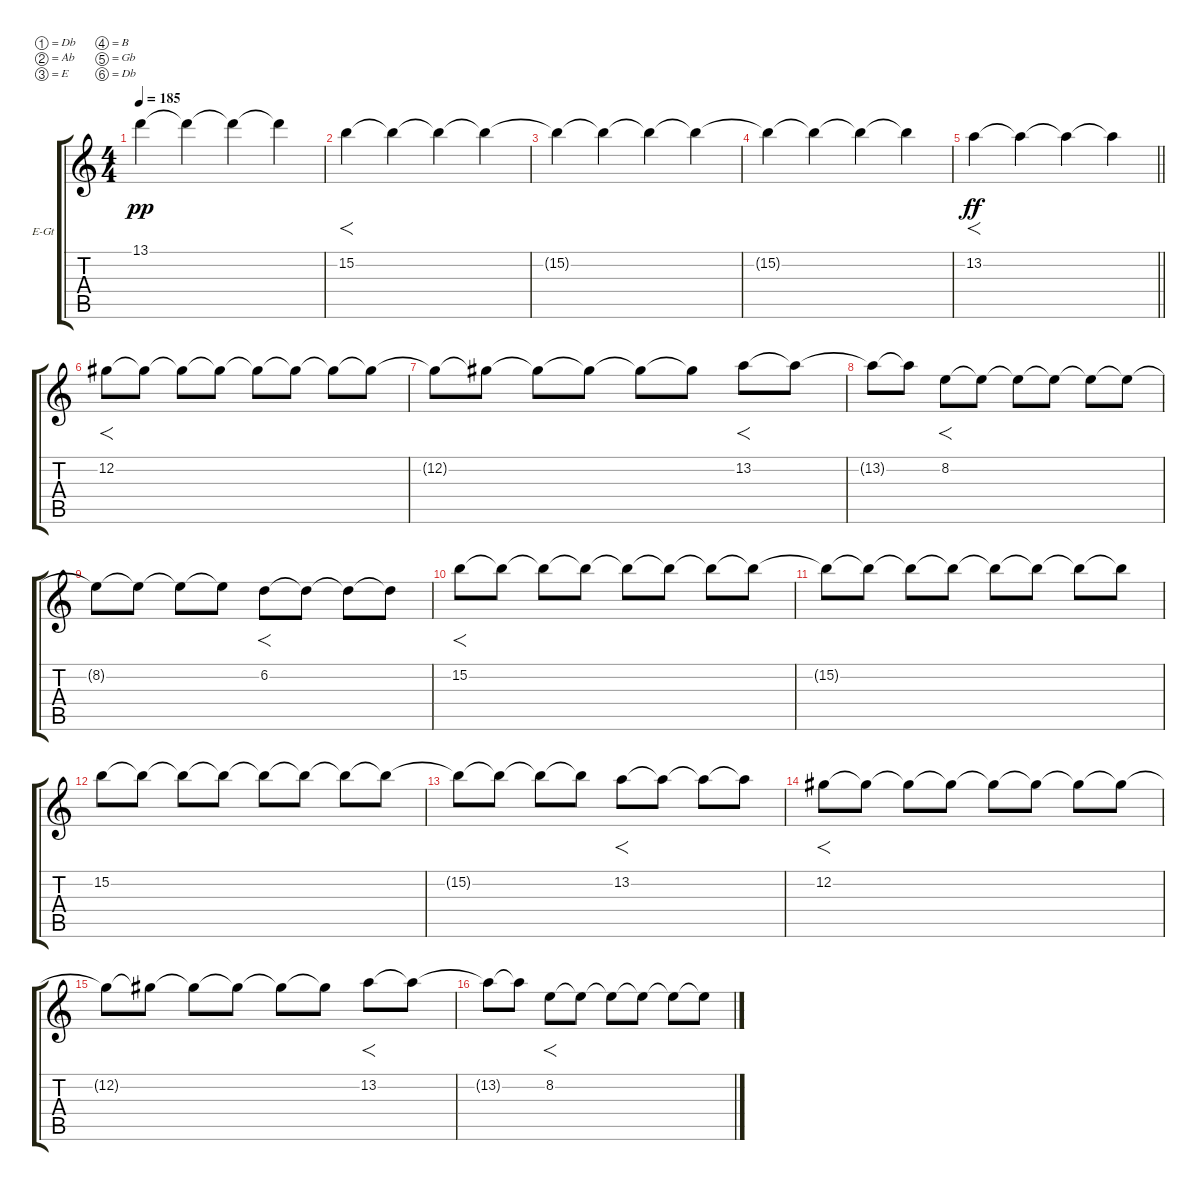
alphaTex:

\bracketExtendMode groupsimilarinstruments
\firstSystemTrackNameOrientation horizontal
\otherSystemsTrackNameOrientation horizontal
\track ("Gtr" "E-Gt") {instrument overdrivenguitar}
\staff {score tabs}
\tuning (Db4 Ab3 E3 B2 Gb2 Db2)
\ts (4 4)
\tempo 185
\clef g2
\ks c
13.1{t}.4{dy pp} 13.1{t}.4 13.1{t}.4 13.1{t}.4 |
15.2.4{f} 15.2{t}.4 15.2{t}.4 15.2{t}.4 |
15.2{t}.4 15.2{t}.4 15.2{t}.4 15.2{t}.4 |
15.2{t}.4 15.2{t}.4 15.2{t}.4 15.2{t}.4 |
\barLineRight lightlight
13.2.4{f dy ff} 13.2{t}.4 13.2{t}.4 13.2{t}.4 |
\section ("" "")
12.2.8{f} 12.2{t}.8 12.2{t}.8 12.2{t}.8 12.2{t}.8 12.2{t}.8 12.2{t}.8 12.2{t}.8 |
12.2{t}.8 12.2{t}.8 12.2{t}.8 12.2{t}.8 12.2{t}.8 12.2{t}.8 13.2.8{f} 13.2{t}.8 |
13.2{t}.8 13.2{t}.8 8.2.8{f} 8.2{t}.8 8.2{t}.8 8.2{t}.8 8.2{t}.8 8.2{t}.8 |
8.2{t}.8 8.2{t}.8 8.2{t}.8 8.2{t}.8 6.2.8{f} 6.2{t}.8 6.2{t}.8 6.2{t}.8 |
15.2.8{f} 15.2{t}.8 15.2{t}.8 15.2{t}.8 15.2{t}.8 15.2{t}.8 15.2{t}.8 15.2{t}.8 |
15.2{t}.8 15.2{t}.8 15.2{t}.8 15.2{t}.8 15.2{t}.8 15.2{t}.8 15.2{t}.8 15.2{t}.8 |
15.2.8 15.2{t}.8 15.2{t}.8 15.2{t}.8 15.2{t}.8 15.2{t}.8 15.2{t}.8 15.2{t}.8 |
15.2{t}.8 15.2{t}.8 15.2{t}.8 15.2{t}.8 13.2.8{f} 13.2{t}.8 13.2{t}.8 13.2{t}.8 |
12.2.8{f} 12.2{t}.8 12.2{t}.8 12.2{t}.8 12.2{t}.8 12.2{t}.8 12.2{t}.8 12.2{t}.8 |
12.2{t}.8 12.2{t}.8 12.2{t}.8 12.2{t}.8 12.2{t}.8 12.2{t}.8 13.2.8{f} 13.2{t}.8 |
13.2{t}.8 13.2{t}.8 8.2.8{f} 8.2{t}.8 8.2{t}.8 8.2{t}.8 8.2{t}.8 8.2{t}.8
